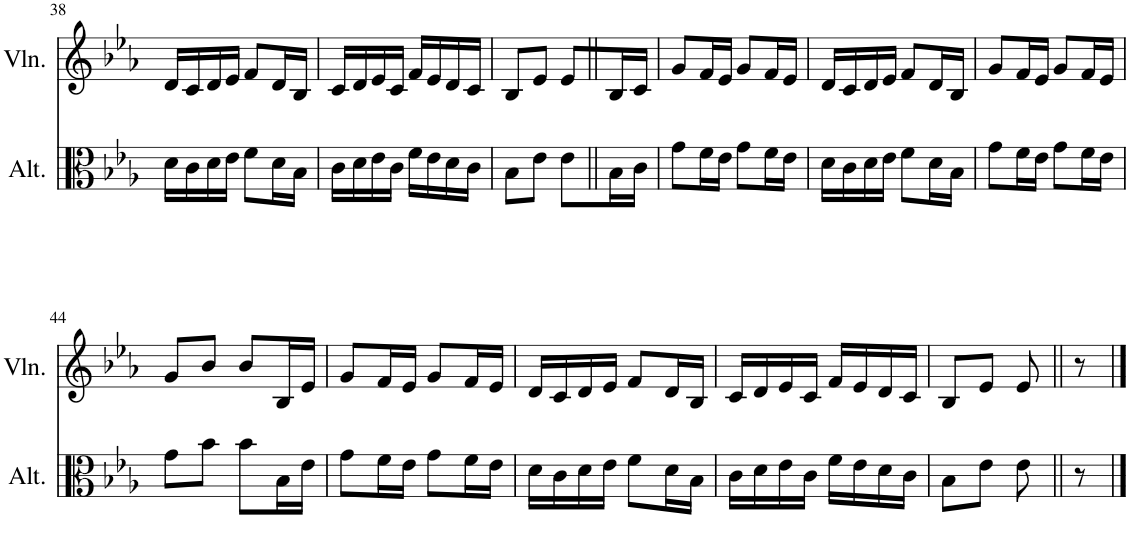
**kern	**kern
*part2	*part1
*staff2	*staff1
*I"Alto	*I"Violon
*I'Alt.	*I'Vln.
!!LO:PB:g=z
*clefC3	*clefG2
*k[b-e-a-]	*k[b-e-a-]
*M2/4	*M2/4
=38	=38
16d\LL	16d/LL
16c\	16c/
16d\	16d/
16e-\JJ	16e-/JJ
8f\L	8f/L
16d\L	16d/L
16B-\JJ	16B-/JJ
=39	=39
16c\LL	16c/LL
16d\	16d/
16e-\	16e-/
16c\JJ	16c/JJ
16f\LL	16f/LL
16e-\	16e-/
16d\	16d/
16c\JJ	16c/JJ
=40	=40
8B-\L	8B-/L
8e-\J	8e-/J
8e-\L	8e-/L
16B-\L	16B-/L
16c\JJ	16c/JJ
=41	=41
8g\L	8g/L
16f\L	16f/L
16e-\JJ	16e-/JJ
8g\L	8g/L
16f\L	16f/L
16e-\JJ	16e-/JJ
=42	=42
16d\LL	16d/LL
16c\	16c/
16d\	16d/
16e-\JJ	16e-/JJ
8f\L	8f/L
16d\L	16d/L
16B-\JJ	16B-/JJ
=43	=43
8g\L	8g/L
16f\L	16f/L
16e-\JJ	16e-/JJ
8g\L	8g/L
16f\L	16f/L
16e-\JJ	16e-/JJ
!!LO:LB:g=z
=44	=44
8g\L	8g/L
8b-\J	8b-/J
8b-\L	8b-/L
16B-\L	16B-/L
16e-\JJ	16e-/JJ
=45	=45
8g\L	8g/L
16f\L	16f/L
16e-\JJ	16e-/JJ
8g\L	8g/L
16f\L	16f/L
16e-\JJ	16e-/JJ
=46	=46
16d\LL	16d/LL
16c\	16c/
16d\	16d/
16e-\JJ	16e-/JJ
8f\L	8f/L
16d\L	16d/L
16B-\JJ	16B-/JJ
=47	=47
16c\LL	16c/LL
16d\	16d/
16e-\	16e-/
16c\JJ	16c/JJ
16f\LL	16f/LL
16e-\	16e-/
16d\	16d/
16c\JJ	16c/JJ
=48	=48
8B-\L	8B-/L
8e-\J	8e-/J
8e-\	8e-/
8r	8r
==	==
*-	*-
